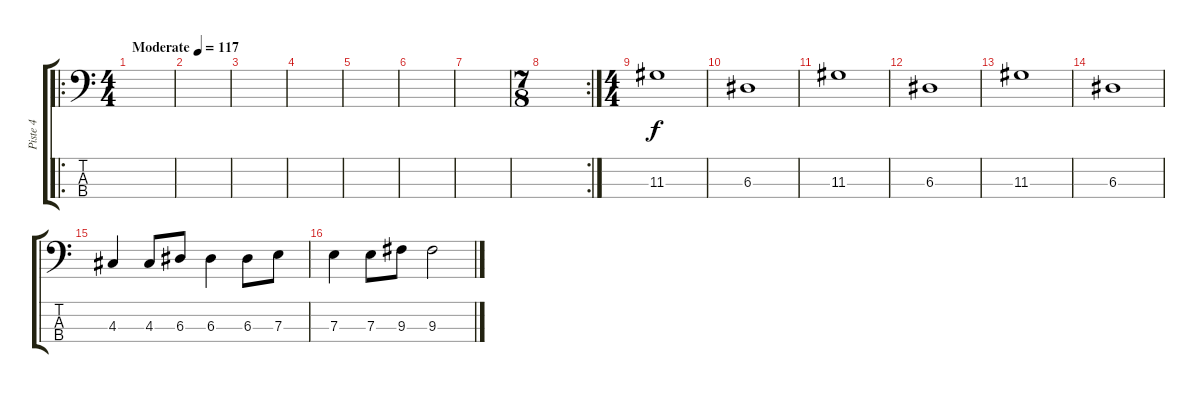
\track ("Piste 4" "Piste 4") {instrument electricbassfinger}
\staff {score tabs}
\tuning (G2 D2 A1 E1) {hide}
\ro
\ts (4 4)
\tempo (117 "Moderate")
\clef f4
\ks c
|
|
|
|
|
|
|
\rc 2
\ts (7 8)
|
\ts (4 4)
11.3.1 |
6.3.1 |
11.3.1 |
6.3.1 |
11.3.1 |
6.3.1 |
4.3.4 4.3.8 6.3.8 6.3.4 6.3.8 7.3.8 |
7.3.4 7.3.8 9.3.8 9.3.2
